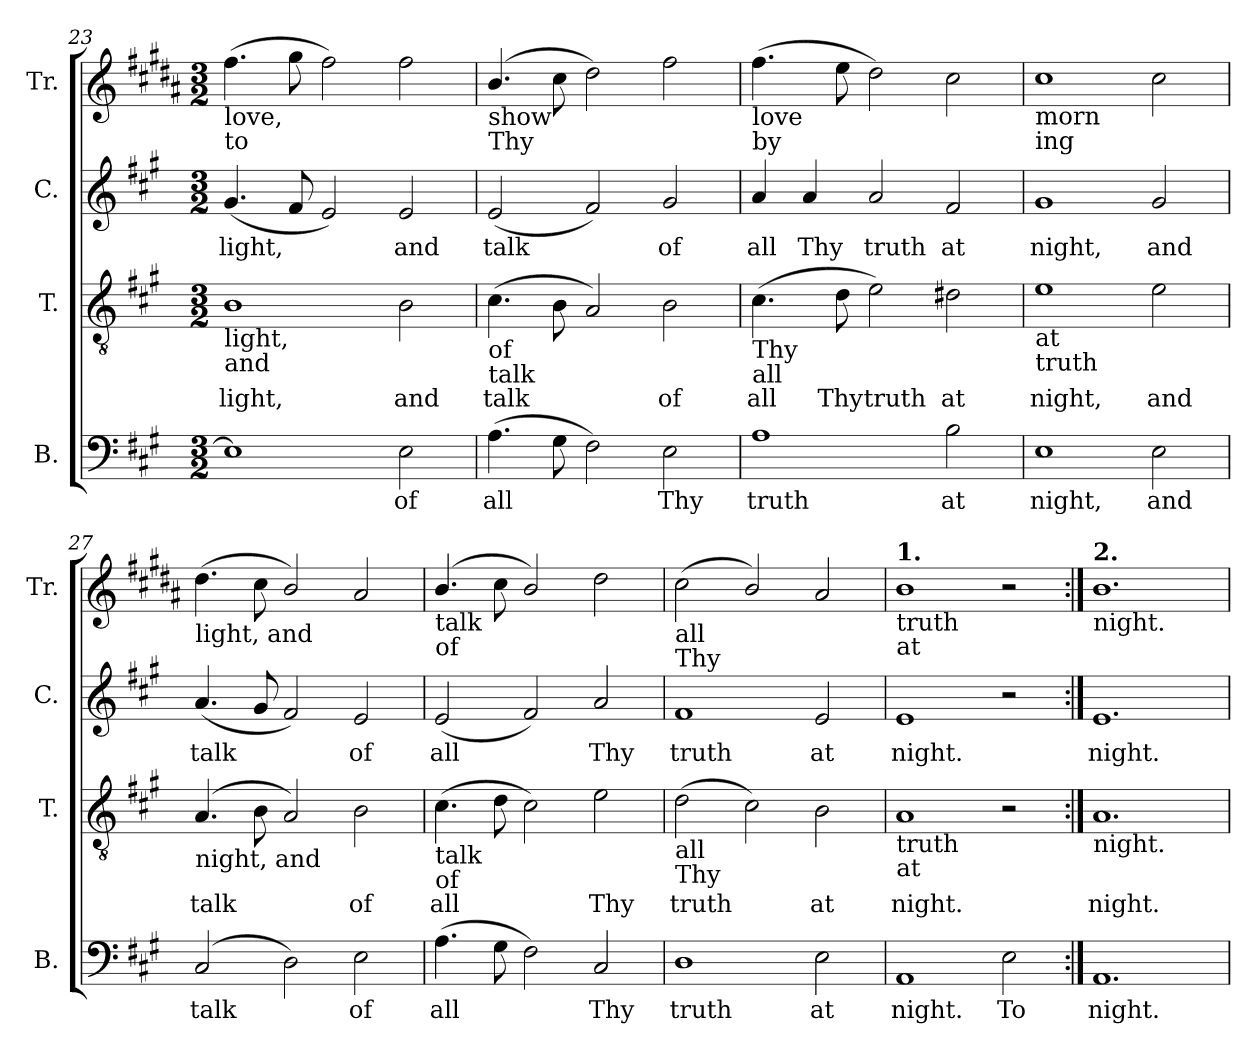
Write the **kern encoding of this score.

**kern	**text	**kern	**text	**kern	**text	**kern
*part4	*part4	*part3	*part3	*part2	*part2	*part1
*staff4	*staff4	*staff3	*staff3	*staff2	*staff2	*staff1
*I"B.	*	*I"T.	*	*I"C.	*	*I"Tr.
*I'B.	*	*I'T.	*	*I'C.	*	*I'Tr.
*clefF4	*	*clefGv2	*	*clefG2	*	*clefG2
*	*	*	*	*	*	*ITrd1c2
*k[f#c#g#]	*	*k[f#c#g#]	*	*k[f#c#g#]	*	*k[f#c#g#]
*A:	*	*A:	*	*A:	*	*A:
*M3/2	*	*M3/2	*	*M3/2	*	*M3/2
=23	=23	=23	=23	=23	=23	=23
!	!	!	!	!	!	!LO:TX:b:t=love,
!	!	!	!	!	!	!LO:TX:b:t=to
!	!	!LO:TX:b:t=light,	!	!	!	!
!	!	!LO:TX:b:t=and	!	!	!	!
!	!LO:LY:b:rj	!	!LO:LY:a:cj	!	!LO:LY:b:cj	!
1E]	--	1B	light,	(<4.g#/	light,	(>4.ee\
!	!	!	!	!	!LO:LY:b:cj	!
.	.	.	.	8f#/	.	8ff#\
!	!	!	!	!	!LO:LY:b:cj	!
.	.	.	.	2e/)	.	2ee\)
!	!LO:LY:b:rj	!	!LO:LY:a:cj	!	!LO:LY:b:cj	!
2E\	-of	2B\	and	2e/	and	2ee\
=24	=24	=24	=24	=24	=24	=24
!	!	!	!	!	!	!LO:TX:b:t=show
!	!	!	!	!	!	!LO:TX:b:t=Thy
!	!	!LO:TX:b:t=of	!	!	!	!
!	!	!LO:TX:b:t=talk	!	!	!	!
!	!LO:LY:b:rj	!	!LO:LY:a:cj	!	!LO:LY:b:cj	!
(>4.A\	all	(>4.c#\	talk	(<2e/	talk	(>4.a/
!	!LO:LY:b:rj	!	!LO:LY:a:cj	!	!	!
8G#\	.	8B\	.	.	.	8b\
!	!LO:LY:b:rj	!	!LO:LY:a:cj	!	!LO:LY:b:cj	!
2F#\)	.	2A/)	.	2f#/)	.	2cc#\)
!	!LO:LY:b:rj	!	!LO:LY:a:cj	!	!LO:LY:b:cj	!
2E\	Thy	2B\	of	2g#/	of	2ee\
=25	=25	=25	=25	=25	=25	=25
!	!	!	!	!	!	!LO:TX:b:t=love
!	!	!	!	!	!	!LO:TX:b:t=by
!	!	!LO:TX:b:t=Thy	!	!	!	!
!	!	!LO:TX:b:t=all	!	!	!	!
!	!LO:LY:b:rj	!	!LO:LY:a:cj	!	!LO:LY:b:cj	!
1A	truth	(>4.c#\	all	4a/	all	(>4.ee\
!	!	!	!	!	!LO:LY:b:cj	!
.	.	.	.	4a/	Thy	.
!	!	!	!LO:LY:a:cj	!	!	!
.	.	8d\	Thy	.	.	8dd\
!	!	!	!LO:LY:a:cj	!	!LO:LY:b:cj	!
.	.	2e\)	truth	2a/	truth	2cc#\)
!	!LO:LY:b:rj	!	!LO:LY:a:cj	!	!LO:LY:b:cj	!
2B\	at	2d#X\	at	2f#/	at	2b\
=26	=26	=26	=26	=26	=26	=26
!	!	!	!	!	!	!LO:TX:b:t=morn
!	!	!	!	!	!	!LO:TX:b:t=ing
!	!	!LO:TX:b:t=at	!	!	!	!
!	!	!LO:TX:b:t=truth	!	!	!	!
!	!LO:LY:b:rj	!	!LO:LY:a:cj	!	!LO:LY:b:cj	!
1E	night,	1e	night,	1g#	night,	1b
!	!LO:LY:b:rj	!	!LO:LY:a:cj	!	!LO:LY:b:cj	!
2E\	and	2e\	and	2g#/	and	2b\
=27	=27	=27	=27	=27	=27	=27
!	!	!	!	!	!	!LO:TX:b:t=light, and
!	!	!LO:TX:b:t=night, and	!	!	!	!
!	!LO:LY:b:rj	!	!LO:LY:a:cj	!	!LO:LY:b:cj	!
(>2C#/	talk	(>4.A/	talk	(<4.a/	talk	(>4.cc#\
!	!	!	!LO:LY:a:cj	!	!LO:LY:b:cj	!
.	.	8B\	.	8g#/	.	8b\
!	!LO:LY:b:rj	!	!LO:LY:a:cj	!	!LO:LY:b:cj	!
2D\)	.	2A/)	.	2f#/)	.	2a/)
!	!LO:LY:b:rj	!	!LO:LY:a:cj	!	!LO:LY:b:cj	!
2E\	of	2B\	of	2e/	of	2g#/
=28	=28	=28	=28	=28	=28	=28
!	!	!	!	!	!	!LO:TX:b:t=talk
!	!	!	!	!	!	!LO:TX:b:t=of
!	!	!LO:TX:b:t=talk	!	!	!	!
!	!	!LO:TX:b:t=of	!	!	!	!
!	!LO:LY:b:rj	!	!LO:LY:a:cj	!	!LO:LY:b:cj	!
(>4.A\	all	(>4.c#\	all	(<2e/	all	(>4.a/
!	!LO:LY:b:rj	!	!LO:LY:a:cj	!	!	!
8G#\	.	8d\	.	.	.	8b\
!	!LO:LY:b:rj	!	!LO:LY:a:cj	!	!LO:LY:b:cj	!
2F#\)	.	2c#\)	.	2f#/)	.	2a/)
!	!LO:LY:b:rj	!	!LO:LY:a:cj	!	!LO:LY:b:cj	!
2C#/	Thy	2e\	Thy	2a/	Thy	2cc#\
=29	=29	=29	=29	=29	=29	=29
!	!	!	!	!	!	!LO:TX:b:t=all
!	!	!	!	!	!	!LO:TX:b:t=Thy
!	!	!LO:TX:b:t=all	!	!	!	!
!	!	!LO:TX:b:t=Thy	!	!	!	!
!	!LO:LY:b:rj	!	!LO:LY:a:cj	!	!LO:LY:b:cj	!
1D	truth	(>2d\	truth	1f#	truth	(>2b\
!	!	!	!LO:LY:a:cj	!	!	!
.	.	2c#\)	.	.	.	2a/)
!	!LO:LY:b:rj	!	!LO:LY:a:cj	!	!LO:LY:b:cj	!
2E\	at	2B\	at	2e/	at	2g#/
=30	=30	=30	=30	=30	=30	=30
!	!	!	!	!	!	!LO:TX:a:B:t=1.
!	!	!	!	!	!	!LO:TX:b:t=truth
!	!	!	!	!	!	!LO:TX:b:t=at
!	!	!LO:TX:b:t=truth	!	!	!	!
!	!	!LO:TX:b:t=at	!	!	!	!
!	!LO:LY:b:rj	!	!LO:LY:a:cj	!	!LO:LY:b:cj	!
1AA	night.	1A	night.	1e	night.	1a
!	!LO:LY:b:rj	!	!	!	!	!
2E\	To	2r	.	2r	.	2r
=31:|!	=31:|!	=31:|!	=31:|!	=31:|!	=31:|!	=31:|!
!	!	!	!	!	!	!LO:TX:a:B:t=2.
!	!	!	!	!	!	!LO:TX:b:t=night.
!	!	!LO:TX:b:t=night.	!	!	!	!
!	!LO:LY:b:rj	!	!LO:LY:a:cj	!	!LO:LY:b:cj	!
1.AA	night.	1.A	night.	1.e	night.	1.a
=	=	=	=	=	=	=
*-	*-	*-	*-	*-	*-	*-
